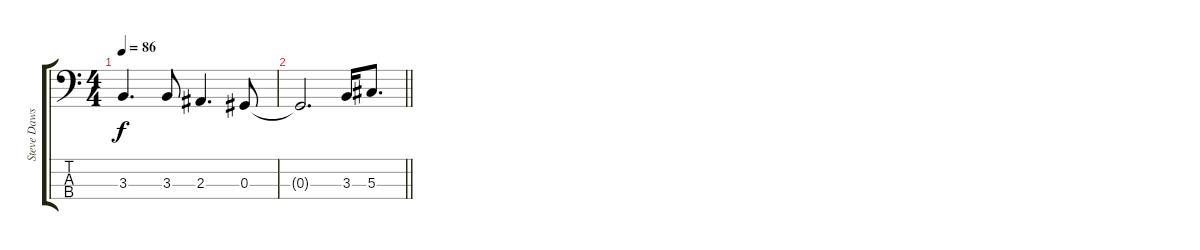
\track ("Steve Dawson" "Steve Daws") {instrument electricbassfinger}
\staff {score tabs}
\tuning (Gb2 Db2 Ab1 Eb1) {hide}
\ts (4 4)
\tempo 86
\clef f4
\ks c
3.3.4{d dy f} 3.3.8 2.3.4{d} 0.3.8 |
\barLineRight lightlight
0.3{t}.2{d} 3.3.16 5.3.8{d}
